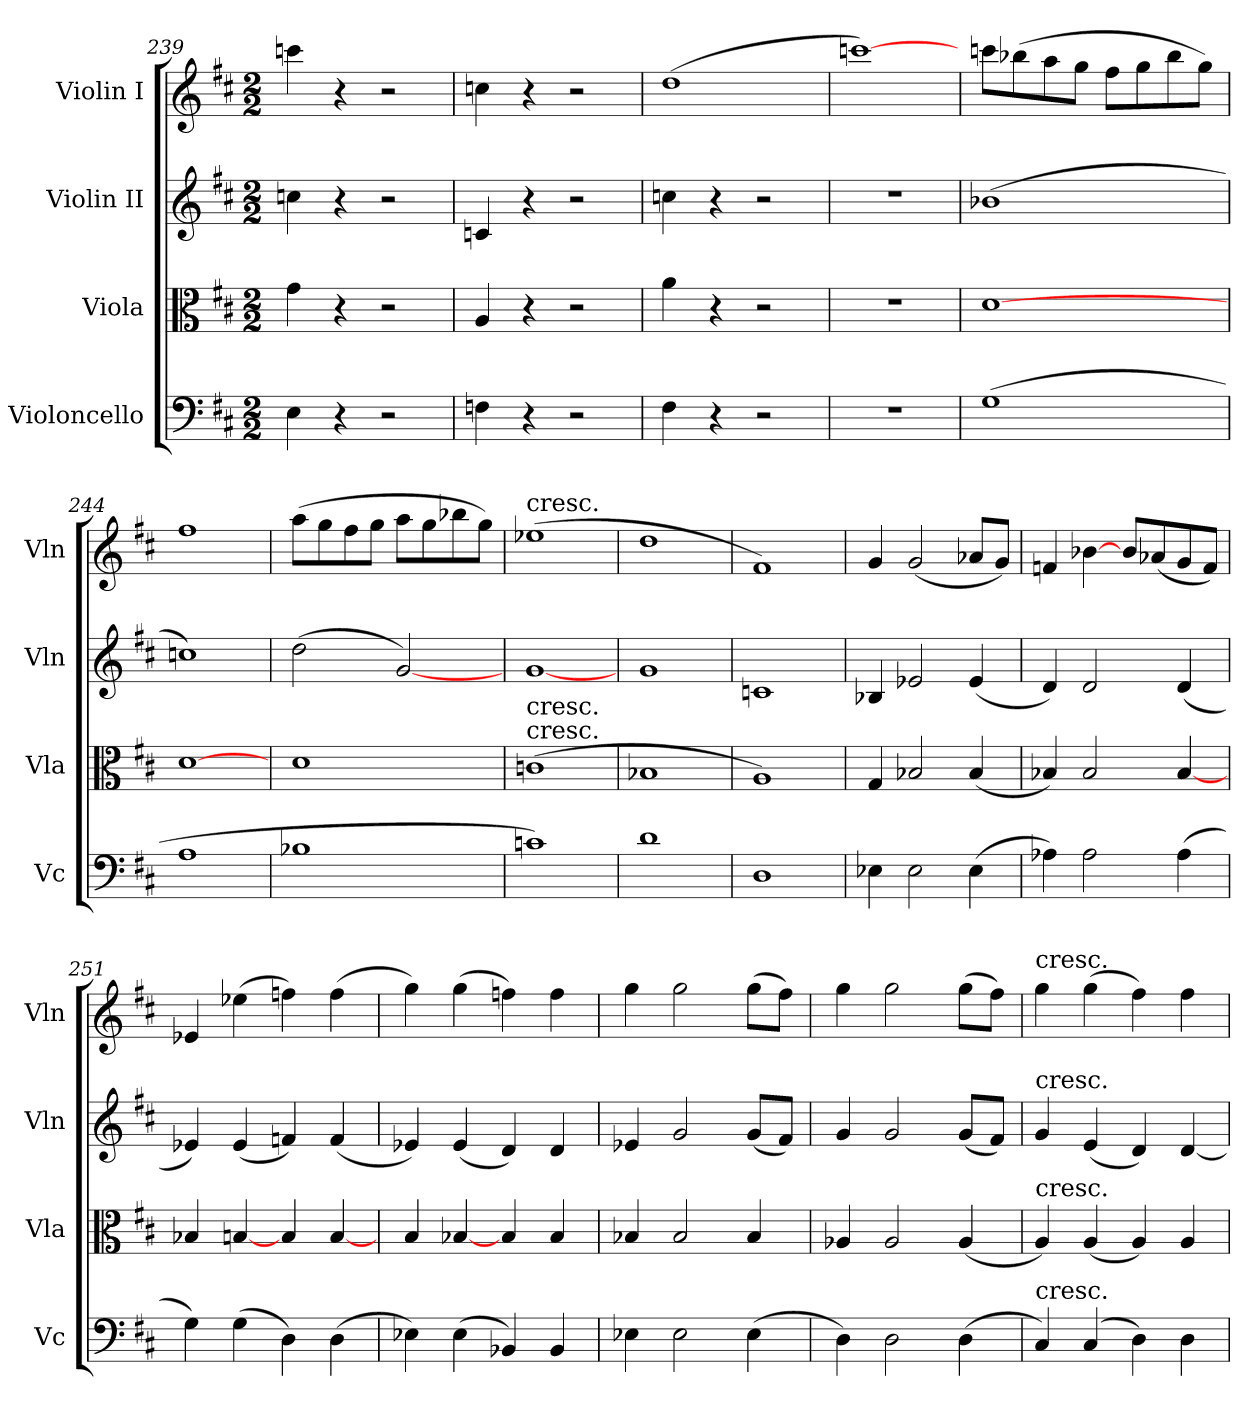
**kern	**kern	**kern	**kern
*part4	*part3	*part2	*part1
*staff4	*staff3	*staff2	*staff1
*I"Violoncello	*I"Viola	*I"Violin II	*I"Violin I
*I'Vc	*I'Vla	*I'Vln	*I'Vln
*clefF4	*clefC3	*clefG2	*clefG2
*k[f#c#]	*k[f#c#]	*k[f#c#]	*k[f#c#]
*D:	*D:	*D:	*D:
*M2/2	*M2/2	*M2/2	*M2/2
=239	=239	=239	=239
4E	4g	4ccn	4cccn
4r	4r	4r	4r
2r	2r	2r	2r
=240	=240	=240	=240
4Fn	4A	4cn	4ccn
4r	4r	4r	4r
2r	2r	2r	2r
=241	=241	=241	=241
4F#	4a	4ccn	(1dd
4r	4r	4r	.
2r	2r	2r	.
=242	=242	=242	=242
1r	1r	1r	[1cccn)
=243	=243	=243	=243
(1G	[1d	(1b-X	8cccn\L
.	.	.	(8bb-X\
.	.	.	8aa\
.	.	.	8gg\J
.	.	.	8ff#\L
.	.	.	8gg\
.	.	.	8bb-\
.	.	.	8gg\J)
=244	=244	=244	=244
1A	[1d	1ccn)	1ff#
=245	=245	=245	=245
1B-X	1d	(2dd	(8aa\L
.	.	.	8gg\
.	.	.	8ff#\
.	.	.	8gg\J
.	.	[2g)	8aa\L
.	.	.	8gg\
.	.	.	8bb-X\
.	.	.	8gg\J)
=246	=246	=246	=246
!	!	!	!LO:TX:a:t=cresc.
!	!LO:TX:a:t=cresc.	!	!
!	!LO:TX:a:t=cresc.	!	!
1cn)	(1cn	[1g	(1ee-X
=247	=247	=247	=247
1d	1B-X	1g	1dd
=248	=248	=248	=248
1D	1A)	1cn	1f#)
=249	=249	=249	=249
4E-X	4G	4B-X	4g
2E-	2B-X	2e-X	(2g
(4E-	(4B-	(4e-	8a-X/L
.	.	.	8g/J)
=250	=250	=250	=250
4A-X)	4B-X)	4d)	4fn
2A-	2B-	2d	[4b-X
.	.	.	8b-/L
.	.	.	(8a-X/
(4A-	[4B-	(4d	8g/
.	.	.	8f/J)
=251	=251	=251	=251
4G)	4B-X	4e-X)	4e-X
(4G	[4Bn	(4e-	(4ee-X
4D)	4B	4fn)	4ffn)
(4D	[4B	(4f	(4ff
=252	=252	=252	=252
4E-X)	4B	4e-X)	4gg)
(4E-	[4B-X	(4e-	(4gg
4BB-X)	4B-	4d)	4ffn)
4BB-	4B-	4d	4ff
=253	=253	=253	=253
4E-X	4B-X	4e-X	4gg
2E-	2B-	2g	2gg
(4E-	4B-	(8g/L	(8gg\L
.	.	8f#/J)	8ff#\J)
=254	=254	=254	=254
4D)	4A-X	4g	4gg
2D	2A-	2g	2gg
(4D	(4A-	(8g/L	(8gg\L
.	.	8f#/J)	8ff#\J)
=255	=255	=255	=255
!	!	!	!LO:TX:a:t=cresc.
!	!	!LO:TX:a:t=cresc.	!
!	!LO:TX:a:t=cresc.	!	!
!LO:TX:a:t=cresc.	!	!	!
4C#)	4A)	4g	4gg
(4C#	(4A	(4e	(4gg
4D)	4A)	4d)	4ff#)
4D	4A	[4d	4ff#
=	=	=	=
*-	*-	*-	*-
